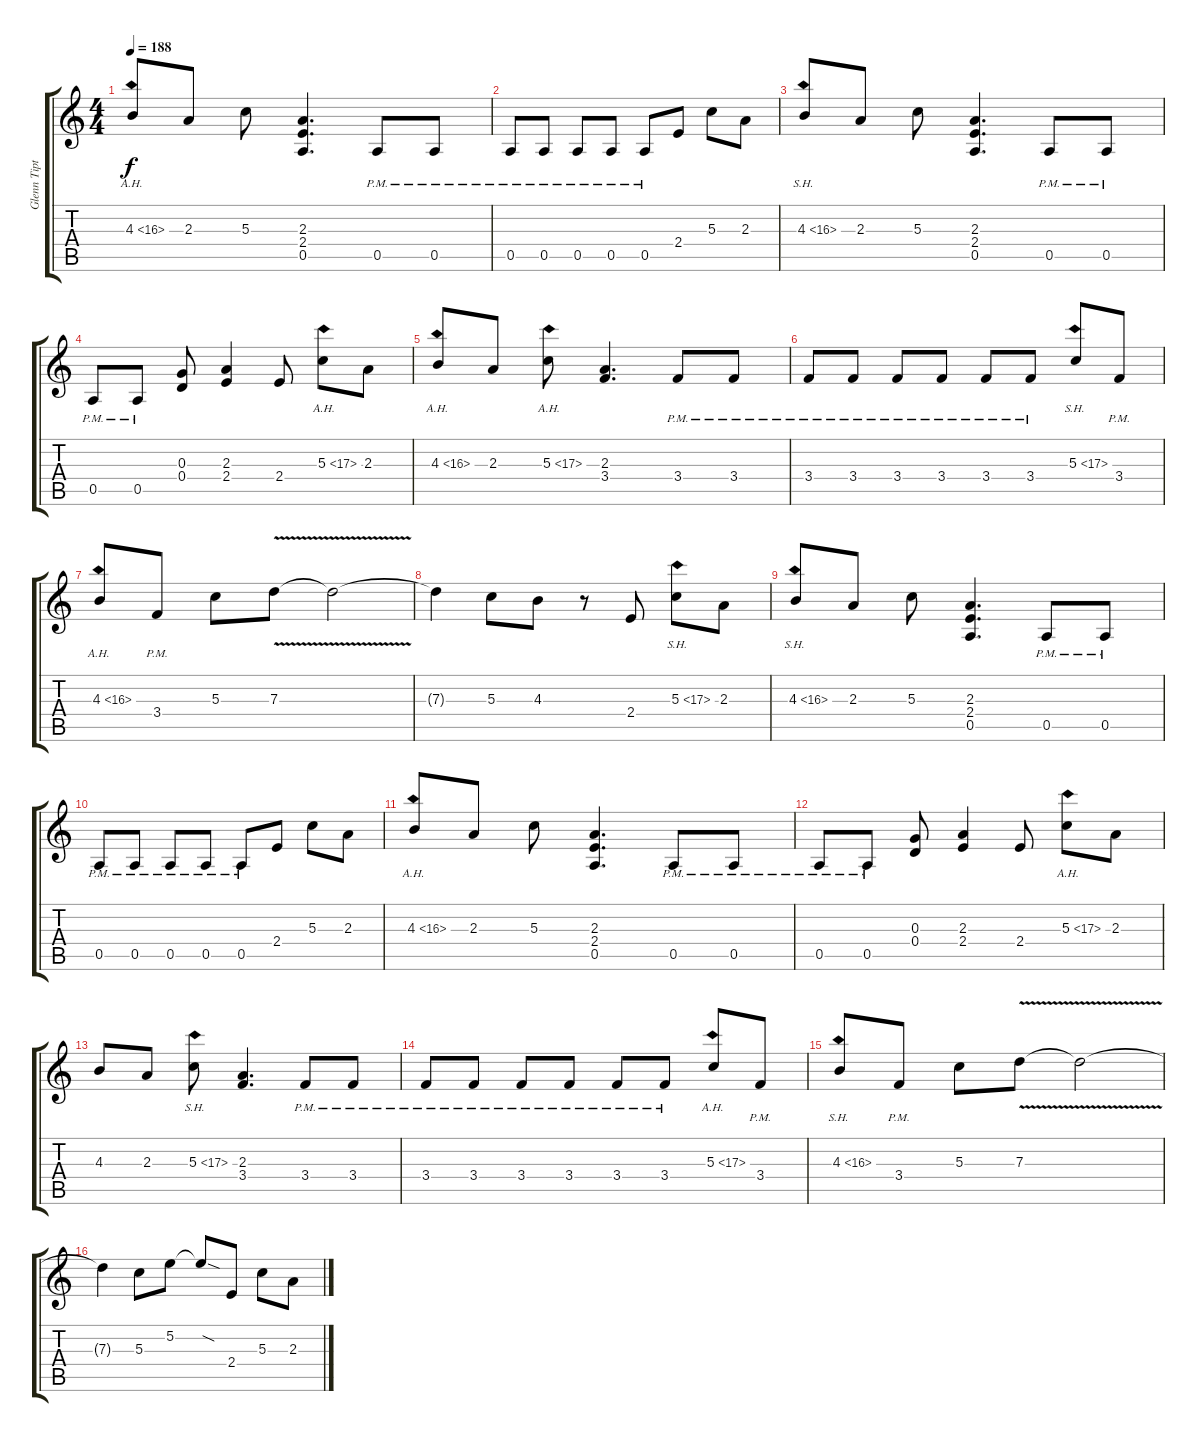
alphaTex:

\track ("Glenn Tipton" "Glenn Tipt") {instrument distortionguitar}
\staff {score tabs}
\tuning (E4 B3 G3 D3 A2 E2) {hide}
\ts (4 4)
\tempo 188
\clef g2
\ks c
4.3{ah 12}.8{dy f} 2.3.8 5.3.8 (2.3 2.4 0.5).4{d} 0.5{pm}.8 0.5{pm}.8 |
0.5{pm}.8 0.5{pm}.8 0.5{pm}.8 0.5{pm}.8 0.5{pm}.8 2.4.8 5.3.8 2.3.8 |
4.3{sh 12}.8 2.3.8 5.3.8 (2.3 2.4 0.5).4{d} 0.5{pm}.8 0.5{pm}.8 |
0.5{pm}.8 0.5{pm}.8 (0.3 0.4).8 (2.3 2.4).4 2.4.8 5.3{ah 12}.8 2.3.8 |
4.3{ah 12}.8 2.3.8 5.3{ah 12}.8 (2.3 3.4).4{d} 3.4{pm}.8 3.4{pm}.8 |
3.4{pm}.8 3.4{pm}.8 3.4{pm}.8 3.4{pm}.8 3.4{pm}.8 3.4{pm}.8 5.3{sh 12}.8 3.4{pm}.8 |
4.3{ah 12}.8 3.4{pm}.8 5.3.8 7.3{v}.8 7.3{t}.2 |
7.3{t}.4 5.3.8 4.3.8 r.8 2.4.8 5.3{sh 12}.8 2.3.8 |
4.3{sh 12}.8 2.3.8 5.3.8 (2.3 2.4 0.5).4{d} 0.5{pm}.8 0.5{pm}.8 |
0.5{pm}.8 0.5{pm}.8 0.5{pm}.8 0.5{pm}.8 0.5{pm}.8 2.4.8 5.3.8 2.3.8 |
4.3{ah 12}.8 2.3.8 5.3.8 (2.3 2.4 0.5).4{d} 0.5{pm}.8 0.5{pm}.8 |
0.5{pm}.8 0.5{pm}.8 (0.3 0.4).8 (2.3 2.4).4 2.4.8 5.3{ah 12}.8 2.3.8 |
4.3.8 2.3.8 5.3{sh 12}.8 (2.3 3.4).4{d} 3.4{pm}.8 3.4{pm}.8 |
3.4{pm}.8 3.4{pm}.8 3.4{pm}.8 3.4{pm}.8 3.4{pm}.8 3.4{pm}.8 5.3{ah 12}.8 3.4{pm}.8 |
4.3{sh 12}.8 3.4{pm}.8 5.3.8 7.3{v}.8 7.3{t}.2 |
7.3{t}.4 5.3.8 5.2.8 5.2{sod t}.8 2.4.8 5.3.8 2.3.8
